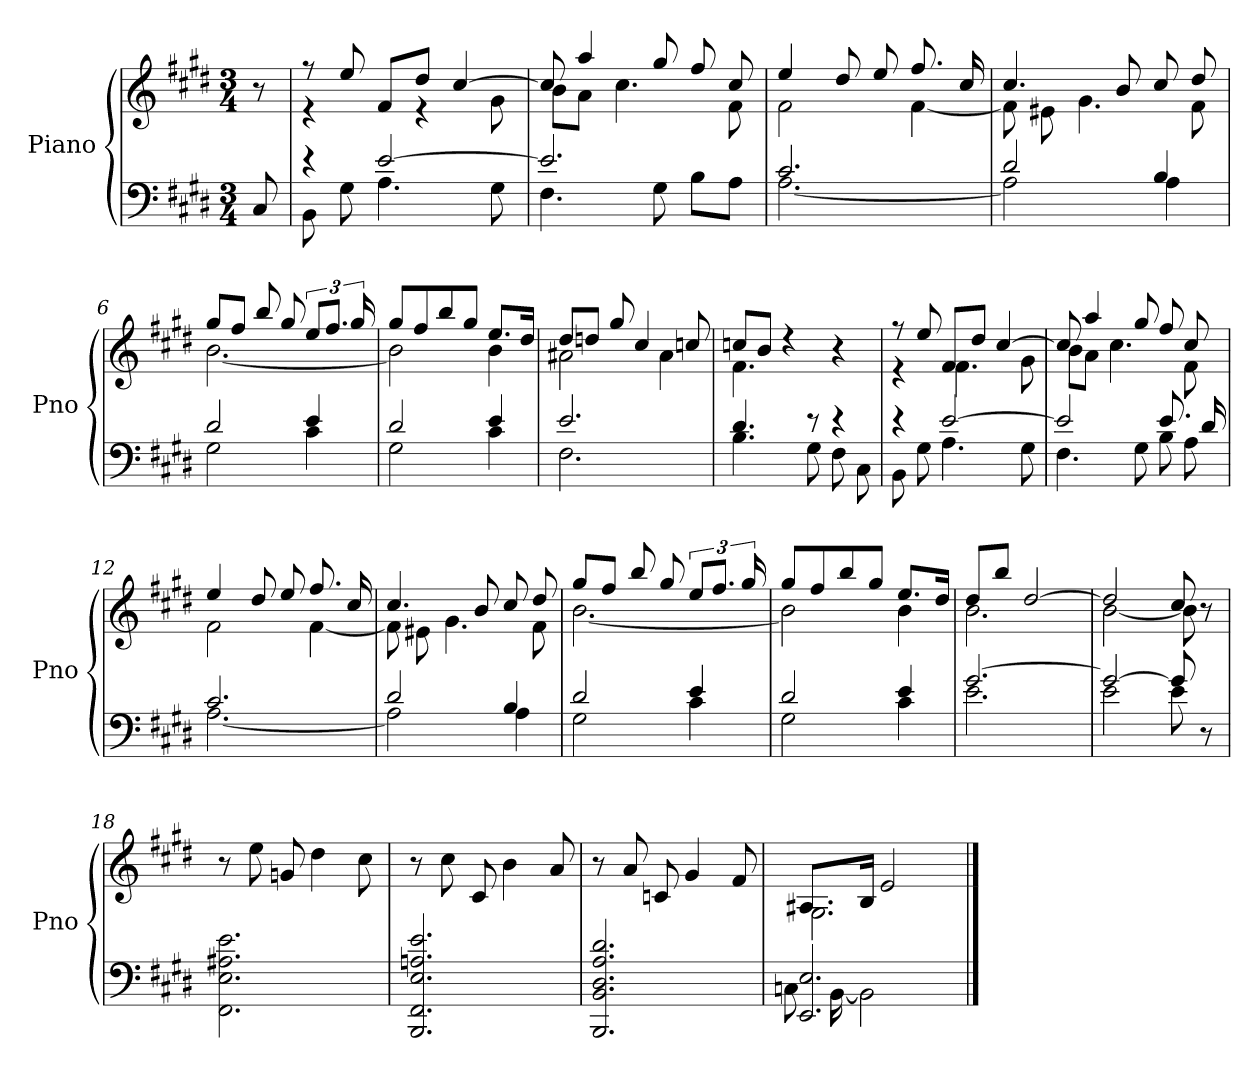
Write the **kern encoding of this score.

**kern	**kern
*part2	*part1
*staff2	*staff1
*I"Piano	*I"Piano
*I'Pno	*I'Pno
*clefF4	*clefG2
*k[f#c#g#d#]	*k[f#c#g#d#]
*M3/4	*M3/4
=1	=1
8C#/	8r
=2	=2
*^	*^
4r	8BB\	8r	4r
.	8G#\	8ee/	.
[2e/	4.A\	8f#/L	8ryy
.	.	8dd#/J	4r
.	.	[4cc#/	.
.	8G#\	.	8g#\
=3	=3	=3	=3
2.e/]	4.F#\	8cc#/]	8b\L
.	.	4aa/	8a\J
.	.	.	4.cc#\
.	8G#\	8gg#/	.
.	8B\L	8ff#/	.
.	8A\J	8cc#/	8f#\
=4	=4	=4	=4
2.c#/	[2.A\	4ee/	2f#\
.	.	8dd#/	.
.	.	8ee/	.
.	.	8.ff#/	[4f#\
.	.	16cc#/	.
=5	=5	=5	=5
2d#/	2A\]	4.cc#/	8f#\]
.	.	.	8e#X\
.	.	.	4.g#\
.	.	8b/	.
4B/	4A\	8cc#/	.
.	.	8dd#/	8f#\
!!LO:LB:g=z	!!
=6	=6	=6	=6
2d#/	2G#\	8gg#/L	[2.b\
.	.	8ff#/J	.
.	.	8bb/	.
.	.	8gg#/	.
4e/	4c#\	12ee/L	.
.	.	12.ff#/J	.
.	.	24gg#/	.
=7	=7	=7	=7
2d#/	2G#\	8gg#/L	2b\]
.	.	8ff#/	.
.	.	8bb/	.
.	.	8gg#/J	.
4e/	4c#\	8.ee/L	4b\
.	.	16dd#/Jk	.
=8	=8	=8	=8
2.e/	2.F#\	8dd#/L	2a#X\
.	.	8ddn/J	.
.	.	8gg#/	.
.	.	4cc#/	.
.	.	.	4a#\
.	.	8ccn/	.
=9	=9	=9	=9
4.d#/	4.B\	8ccn/L	4.f#\
.	.	8b/J	.
.	.	4r	.
8r	8G#\	.	4.ryy
4r	8F#\	4r	.
.	8C#\	.	.
!!LO:LB:g=z	!!
=10	=10	=10	=10
4r	8BB\	8r	4r
.	8G#\	8ee/	.
[2e/	4.A\	8f#/L	4.f#\
.	.	8dd#/J	.
.	.	[4cc#/	.
.	8G#\	.	8g#\
=11	=11	=11	=11
2e/]	4.F#\	8cc#/]	8b\L
.	.	4aa/	8a\J
.	.	.	4.cc#\
.	8G#\	8gg#/	.
8.e/	8B\	8ff#/	.
.	8A\	8cc#/	8f#\
16d#/	.	.	.
=12	=12	=12	=12
2.c#/	[2.A\	4ee/	2f#\
.	.	8dd#/	.
.	.	8ee/	.
.	.	8.ff#/	[4f#\
.	.	16cc#/	.
=13	=13	=13	=13
2d#/	2A\]	4.cc#/	8f#\]
.	.	.	8e#X\
.	.	.	4.g#\
.	.	8b/	.
4B/	4A\	8cc#/	.
.	.	8dd#/	8f#\
!!LO:LB:g=z	!!
=14	=14	=14	=14
2d#/	2G#\	8gg#/L	[2.b\
.	.	8ff#/J	.
.	.	8bb/	.
.	.	8gg#/	.
4e/	4c#\	12ee/L	.
.	.	12.ff#/J	.
.	.	24gg#/	.
=15	=15	=15	=15
2d#/	2G#\	8gg#/L	2b\]
.	.	8ff#/	.
.	.	8bb/	.
.	.	8gg#/J	.
4e/	4c#\	8.ee/L	4b\
.	.	16dd#/Jk	.
=16	=16	=16	=16
[2.g#/	2.e\	8dd#/L	2.b\
.	.	8bb/J	.
.	.	[2dd#/	.
=17	=17	=17	=17
2g#/_	2e\	2dd#/]	[2b\
8g#/]	8e\	8cc#/	8b\]
8r	8ryy	8r	8ryy
*v	*v	*	*
*	*v	*v
!!LO:LB:g=z
=18	=18
2.FF#\ 2.E\ 2.A#X\ 2.e\	8r
.	8ee\
.	8gn/
.	4dd#\
.	8cc#\
=19	=19
2.BBB/ 2.FF#/ 2.E/ 2.An/ 2.e/	8r
.	8cc#\
.	8c#/
.	4b\
.	8a/
=20	=20
2.BBB/ 2.BB/ 2.D#/ 2.A/ 2.d#/	8r
.	8a/
.	8cn/
.	4g#/
.	8f#/
=21	=21
*^	*^
2.EE/ 2.E/	8Cn\	8.A#X/L	2.G#\
.	[16BB\	.	.
.	2BB\]	16B/Jk	.
.	.	2e/	.
.	16ryy	.	.
*v	*v	*	*
*	*v	*v
==	==
*-	*-
